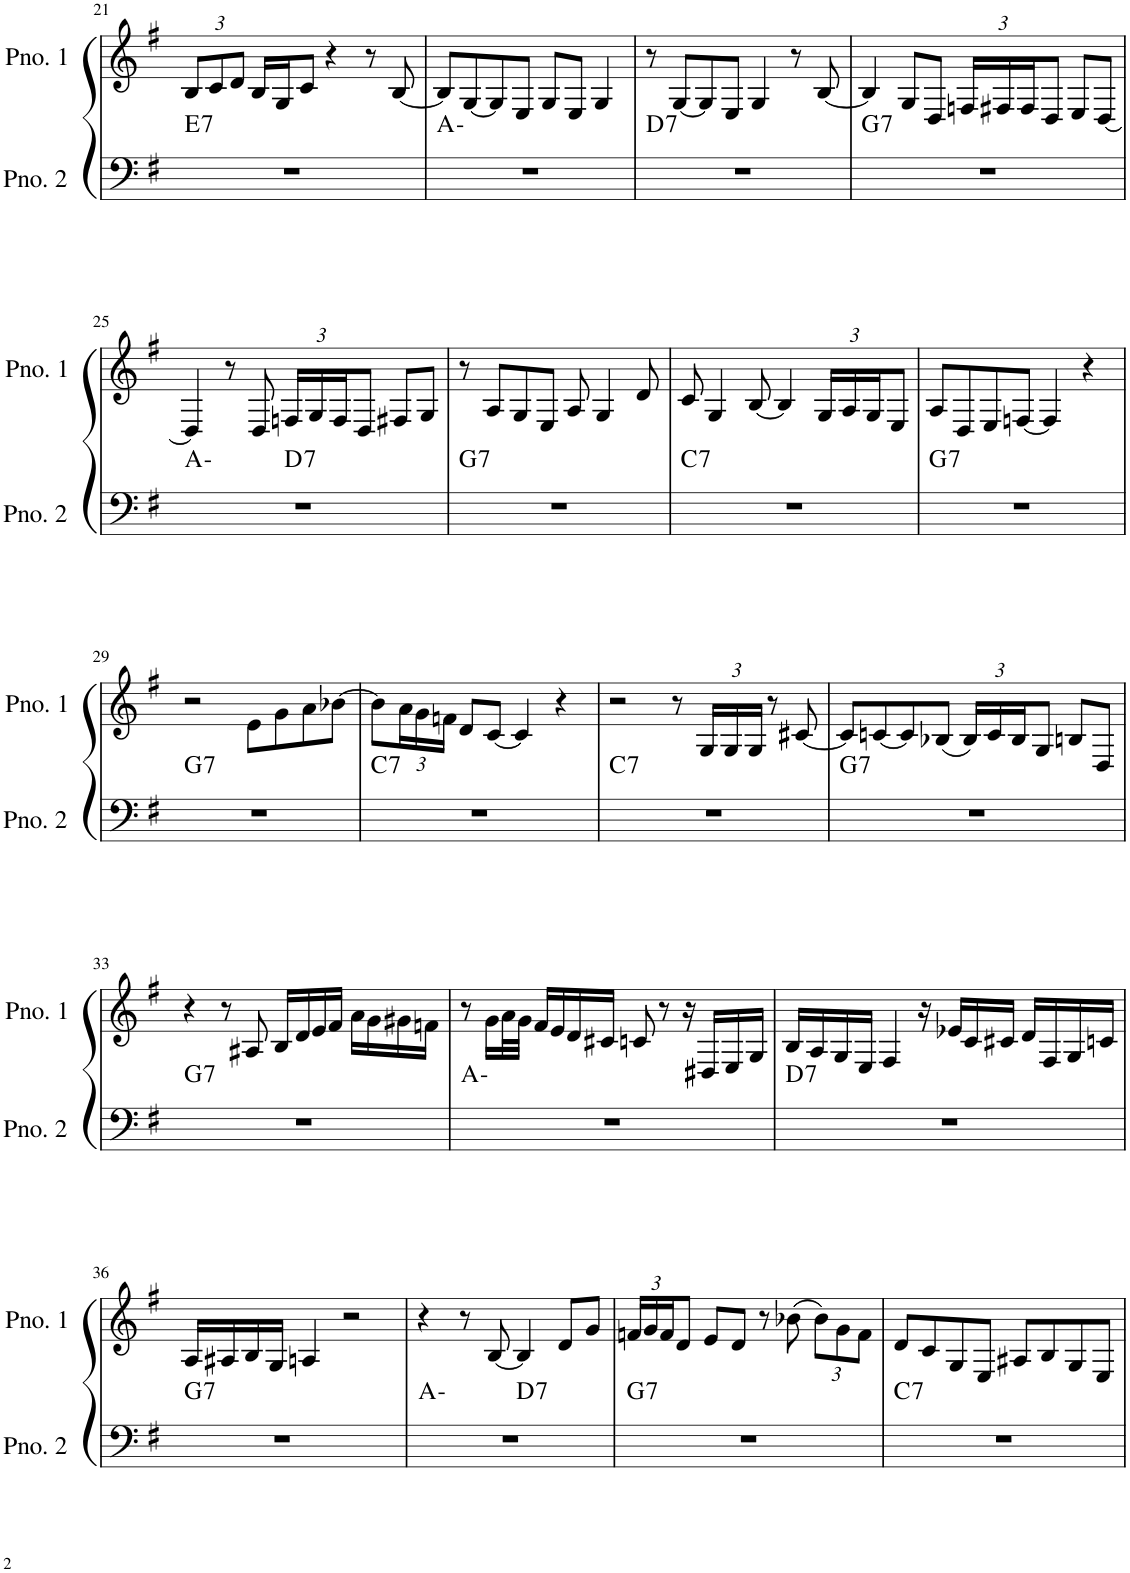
**kern	**harte	**kern
*part2	*part2	*part1
*staff2	*	*staff1
*I"ピアノ 2	*	*I"ピアノ 1
!!LO:PB:g=z
*clefF4	*	*clefG2
*k[f#]	*	*k[f#]
*M4/4	*	*M4/4
*	*	*Xbrackettup
=21	=21	=21
!	!LO:H:kt=7	!
1r	E:7	12B/L
.	.	12c/
.	.	12d/J
.	.	16B/LL
.	.	16G/J
.	.	8c/J
.	.	4r
.	.	8r
.	.	[8B/
=22	=22	=22
1r	A:min	8B/L]
.	.	[8G/
.	.	8G/]
.	.	8E/J
.	.	8G/L
.	.	8E/J
.	.	4G/
=23	=23	=23
!	!LO:H:kt=7	!
1r	D:7	8r
.	.	[8G/L
.	.	8G/]
.	.	8E/J
.	.	4G/
.	.	8r
.	.	[8B/
=24	=24	=24
!	!LO:H:kt=7	!
1r	G:7	4B/]
.	.	8G/L
.	.	8D/J
.	.	24Fn/LL
.	.	24F#X/
.	.	24F#/J
.	.	8D/J
.	.	8E/L
.	.	[8D/J
!!LO:LB:g=z
=25	=25	=25
*^	*	*
1r	2ryy	A:min	4D/]
.	.	.	8r
.	.	.	8D/
!	!	!LO:H:kt=7	!
.	2ryy	D:7	24Fn/LL
.	.	.	24G/
.	.	.	24F/J
.	.	.	8D/J
.	.	.	8F#X/L
.	.	.	8G/J
=26	=26	=26	=26
!	!	!LO:H:kt=7	!
*v	*v	*	*
1r	G:7	8r
.	.	8A/L
.	.	8G/
.	.	8E/J
.	.	8A/
.	.	4G/
.	.	8d/
=27	=27	=27
!	!LO:H:kt=7	!
1r	C:7	8c/
.	.	4G/
.	.	[8B/
.	.	4B/]
.	.	24G/LL
.	.	24A/
.	.	24G/J
.	.	8E/J
=28	=28	=28
!	!LO:H:kt=7	!
1r	G:7	8A/L
.	.	8D/
.	.	8E/
.	.	[8Fn/J
.	.	4F/]
.	.	4r
!!LO:LB:g=z
=29	=29	=29
!	!LO:H:kt=7	!
1r	G:7	2r
.	.	8e\L
.	.	8g\
.	.	8a\
.	.	[8b-X\J
=30	=30	=30
!	!LO:H:kt=7	!
1r	C:7	8b-\L]
.	.	24a\L
.	.	24g\
.	.	24fn\JJ
.	.	8d/L
.	.	[8c/J
.	.	4c/]
.	.	4r
=31	=31	=31
!	!LO:H:kt=7	!
1r	C:7	2r
.	.	8r
.	.	24G/LL
.	.	24G/
.	.	24G/JJ
.	.	8r
.	.	[8c#X/
=32	=32	=32
!	!LO:H:kt=7	!
1r	G:7	8c#/L]
.	.	[8cn/
.	.	8c/]
.	.	(8B-X/J
.	.	24B-/LL)
.	.	24c/
.	.	24B-/J
.	.	8G/J
.	.	8Bn/L
.	.	8D/J
!!LO:LB:g=z
=33	=33	=33
!	!LO:H:kt=7	!
1r	G:7	4r
.	.	8r
.	.	8A#X/
.	.	16B/LL
.	.	16d/
.	.	16e/
.	.	16f#/JJ
.	.	16a\LL
.	.	16g\
.	.	16g#X\
.	.	16fn\JJ
=34	=34	=34
1r	A:min	8r
.	.	16g\LL
.	.	32a\L
.	.	32g\JJJ
.	.	16f#/LL
.	.	16e/
.	.	16d/
.	.	16c#X/JJ
.	.	8cn/
.	.	8r
.	.	16r
.	.	16D#X/LL
.	.	16E/
.	.	16G/JJ
=35	=35	=35
!	!LO:H:kt=7	!
1r	D:7	16B/LL
.	.	16A/
.	.	16G/
.	.	16E/JJ
.	.	4F#/
.	.	16r
.	.	16e-X/LL
.	.	16c/
.	.	16c#X/JJ
.	.	16d/LL
.	.	16F#/
.	.	16G/
.	.	16cn/JJ
!!LO:LB:g=z
=36	=36	=36
!	!LO:H:kt=7	!
1r	G:7	16A/LL
.	.	16A#X/
.	.	16B/
.	.	16G/JJ
.	.	4An/
.	.	2r
=37	=37	=37
*^	*	*
1r	2ryy	A:min	4r
.	.	.	8r
.	.	.	[8B/
!	!	!LO:H:kt=7	!
.	2ryy	D:7	4B/]
.	.	.	8d/L
.	.	.	8g/J
=38	=38	=38	=38
!	!	!LO:H:kt=7	!
*v	*v	*	*
1r	G:7	24fn/LL
.	.	24g/
.	.	24f/J
.	.	8d/J
.	.	8e/L
.	.	8d/J
.	.	8r
.	.	(8b-X\
.	.	12b-\L)
.	.	12g\
.	.	12f\J
=39	=39	=39
!	!LO:H:kt=7	!
1r	C:7	8d/L
.	.	8c/
.	.	8G/
.	.	8E/J
.	.	8A#X/L
.	.	8B/
.	.	8G/
.	.	8E/J
=	=	=
*-	*-	*-
